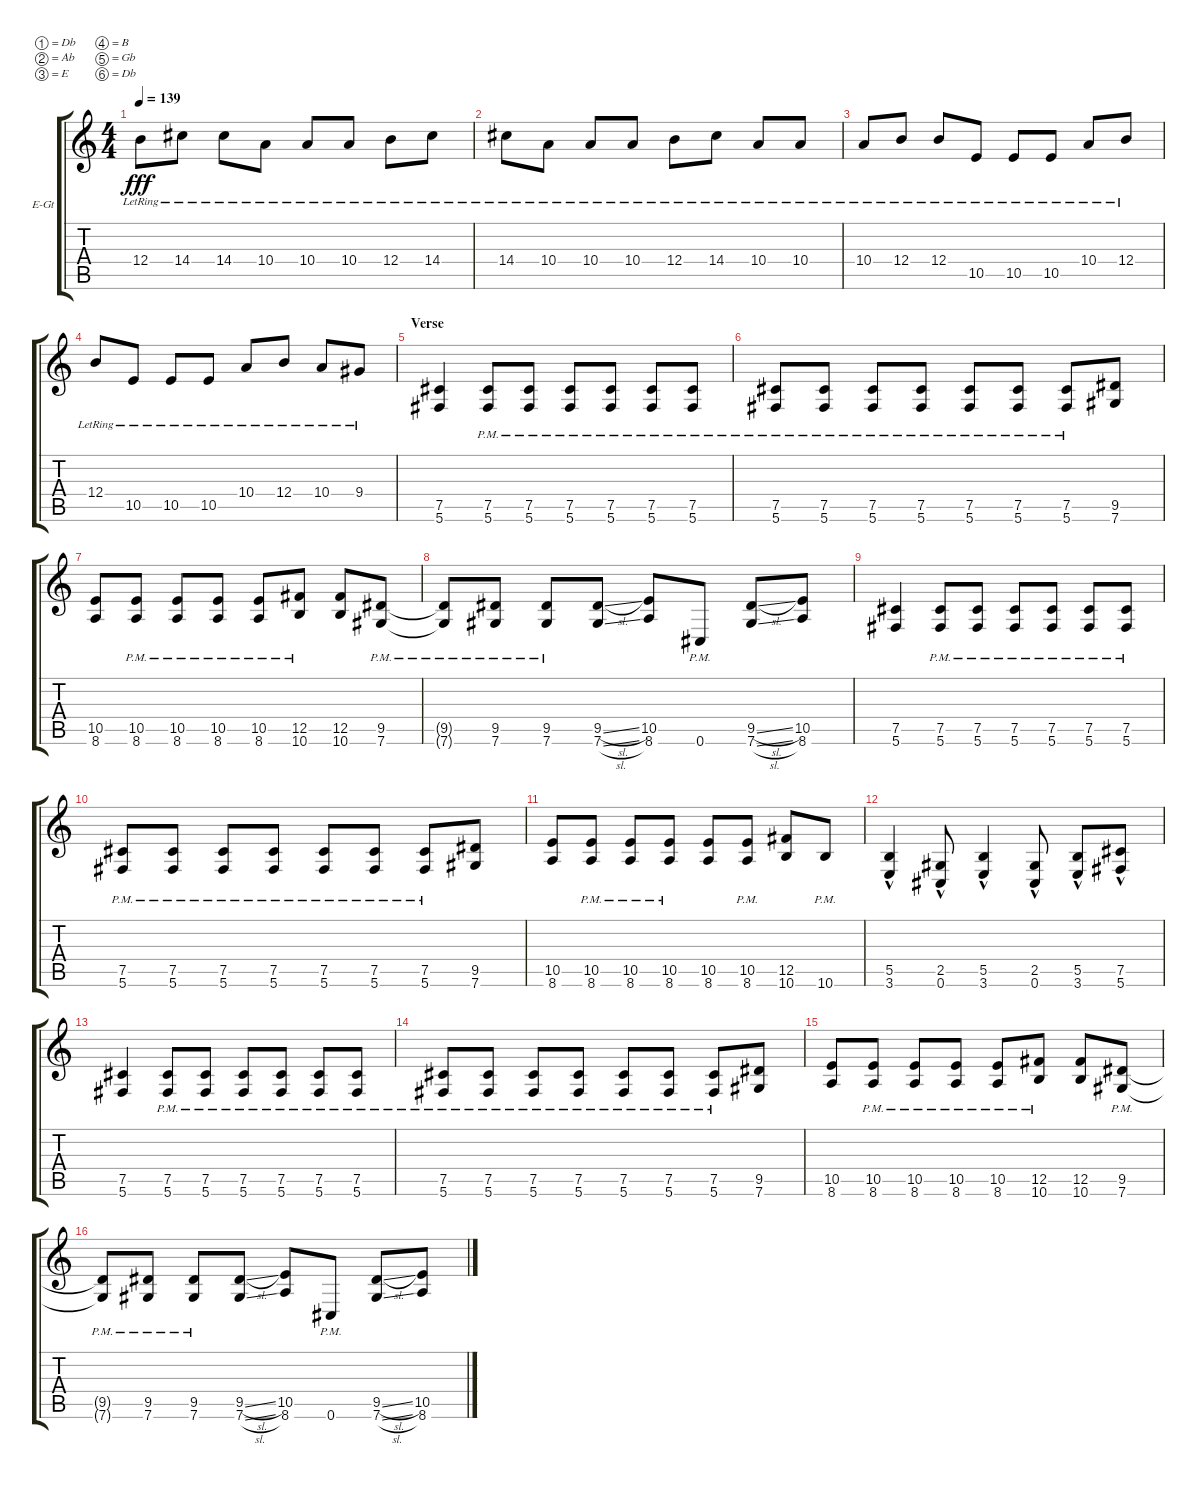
\bracketExtendMode groupsimilarinstruments
\firstSystemTrackNameOrientation horizontal
\otherSystemsTrackNameOrientation horizontal
\track ("Electric Guitar 1" "E-Gt") {instrument distortionguitar}
\staff {score tabs}
\tuning (Db4 Ab3 E3 B2 Gb2 Db2)
\ts (4 4)
\tempo 139
\clef g2
\ks c
12.4{lr}.8{dy fff} 14.4{lr}.8 14.4{lr}.8 10.4{lr}.8 10.4{lr}.8 10.4{lr}.8 12.4{lr}.8 14.4{lr}.8 |
14.4{lr}.8 10.4{lr}.8 10.4{lr}.8 10.4{lr}.8 12.4{lr}.8 14.4{lr}.8 10.4{lr}.8 10.4{lr}.8 |
10.4{lr}.8 12.4{lr}.8 12.4{lr}.8 10.5{lr}.8 10.5{lr}.8 10.5{lr}.8 10.4{lr}.8 12.4{lr}.8 |
12.4{lr}.8 10.5{lr}.8 10.5{lr}.8 10.5{lr}.8 10.4{lr}.8 12.4{lr}.8 10.4{lr}.8 9.4{lr}.8 |
\section ("" "Verse")
(5.6 7.5).4 (5.6{pm} 7.5{pm}).8 (5.6{pm} 7.5{pm}).8 (5.6{pm} 7.5{pm}).8 (5.6{pm} 7.5{pm}).8 (5.6{pm} 7.5{pm}).8 (5.6{pm} 7.5{pm}).8 |
(5.6{pm} 7.5{pm}).8 (5.6{pm} 7.5{pm}).8 (5.6{pm} 7.5{pm}).8 (5.6{pm} 7.5{pm}).8 (5.6{pm} 7.5{pm}).8 (5.6{pm} 7.5{pm}).8 (5.6{pm} 7.5{pm}).8 (7.6 9.5).8 |
(8.6 10.5).8 (8.6{pm} 10.5{pm}).8 (8.6{pm} 10.5{pm}).8 (8.6{pm} 10.5{pm}).8 (8.6{pm} 10.5{pm}).8 (10.6{pm} 12.5{pm}).8 (10.6 12.5).8 (7.6{pm} 9.5{pm}).8 |
(7.6{pm t} 9.5{pm t}).8 (7.6{pm} 9.5{pm}).8 (7.6{pm} 9.5{pm}).8 (7.6{sl} 9.5{sl}).8 (8.6 10.5).8 0.6{pm}.8 (7.6{sl} 9.5{sl}).8 (8.6 10.5).8 |
(5.6 7.5).4 (5.6{pm} 7.5{pm}).8 (5.6{pm} 7.5{pm}).8 (5.6{pm} 7.5{pm}).8 (5.6{pm} 7.5{pm}).8 (5.6{pm} 7.5{pm}).8 (5.6{pm} 7.5{pm}).8 |
(5.6{pm} 7.5{pm}).8 (5.6{pm} 7.5{pm}).8 (5.6{pm} 7.5{pm}).8 (5.6{pm} 7.5{pm}).8 (5.6{pm} 7.5{pm}).8 (5.6{pm} 7.5{pm}).8 (5.6{pm} 7.5{pm}).8 (7.6 9.5).8 |
(8.6 10.5).8 (8.6{pm} 10.5{pm}).8 (8.6{pm} 10.5{pm}).8 (8.6{pm} 10.5{pm}).8 (8.6 10.5).8 (8.6{pm} 10.5{pm}).8 (10.6 12.5).8 10.6{pm}.8 |
(3.6{hac} 5.5).4 (0.6{hac} 2.5).8 (3.6{hac} 5.5).4 (0.6{hac} 2.5).8 (3.6{hac} 5.5).8 (5.6{hac} 7.5).8 |
(5.6 7.5).4 (5.6{pm} 7.5{pm}).8 (5.6{pm} 7.5{pm}).8 (5.6{pm} 7.5{pm}).8 (5.6{pm} 7.5{pm}).8 (5.6{pm} 7.5{pm}).8 (5.6{pm} 7.5{pm}).8 |
(5.6{pm} 7.5{pm}).8 (5.6{pm} 7.5{pm}).8 (5.6{pm} 7.5{pm}).8 (5.6{pm} 7.5{pm}).8 (5.6{pm} 7.5{pm}).8 (5.6{pm} 7.5{pm}).8 (5.6{pm} 7.5{pm}).8 (7.6 9.5).8 |
(8.6 10.5).8 (8.6{pm} 10.5{pm}).8 (8.6{pm} 10.5{pm}).8 (8.6{pm} 10.5{pm}).8 (8.6{pm} 10.5{pm}).8 (10.6{pm} 12.5{pm}).8 (10.6 12.5).8 (7.6{pm} 9.5{pm}).8 |
(7.6{pm t} 9.5{pm t}).8 (7.6{pm} 9.5{pm}).8 (7.6{pm} 9.5{pm}).8 (7.6{sl} 9.5{sl}).8 (8.6 10.5).8 0.6{pm}.8 (7.6{sl} 9.5{sl}).8 (8.6 10.5).8
